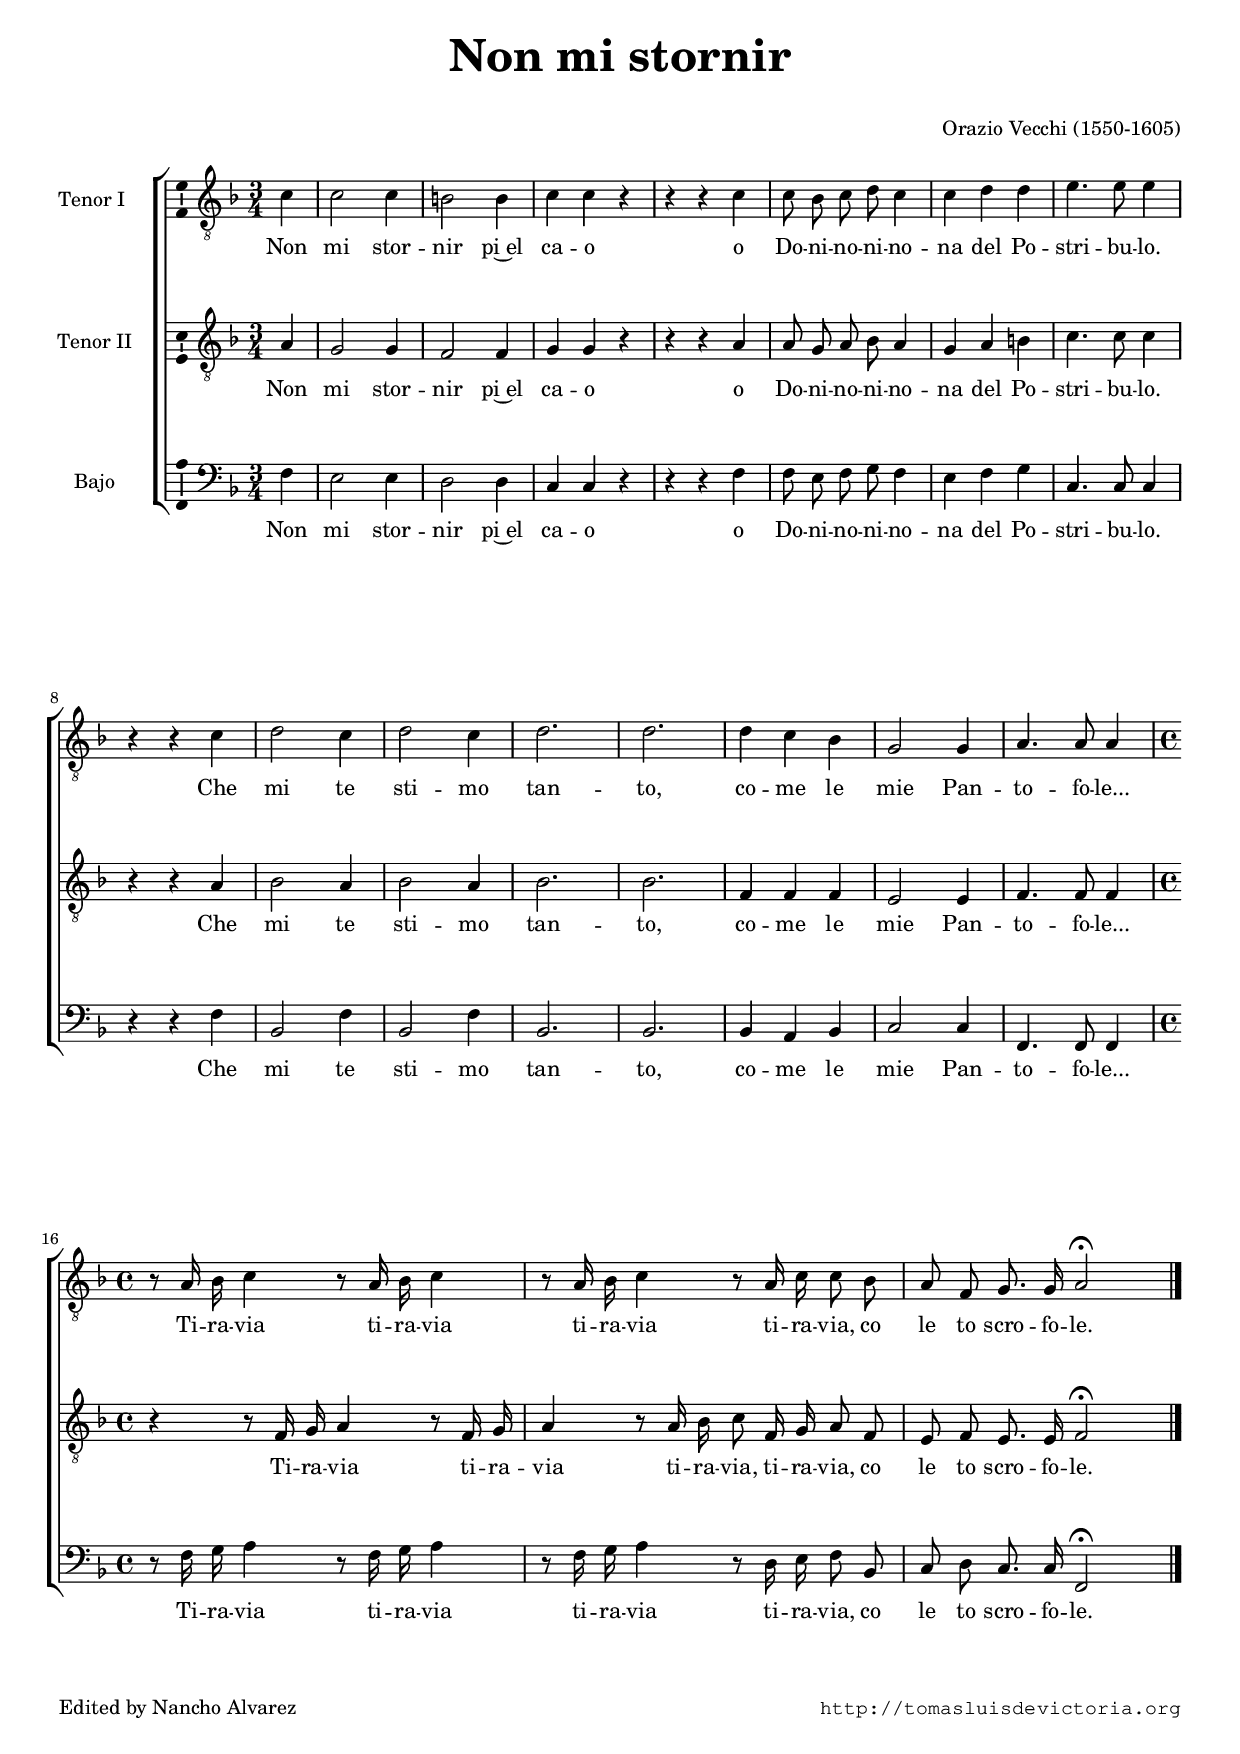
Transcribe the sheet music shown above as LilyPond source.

\version "2.18.0"

#(set-default-paper-size "a4")
#(set-global-staff-size 17.4)
#(ly:set-option 'point-and-click #f)
%mobile -s16.5 -i1.5

italicas=\override LyricText.font-shape = #'italic
rectas=\override LyricText.font-shape = #'upright
ss=\once \set suggestAccidentals = ##t
mtempo={\tempo 4 = 96}
mtempob={\tempo 4 = 48}


htitle="Non mi stornir"
hcomposer="Vecchi"

\header {
	title=\markup{\fontsize #3 "Non mi stornir"} % mir
	subtitle=" "
%	subsubtitle=\markup{\column{" " " "}}
	composer="Orazio Vecchi (1550-1605)"
        pdfauthor=\composer
	%opus="(-)"
	%poet=\markup{}
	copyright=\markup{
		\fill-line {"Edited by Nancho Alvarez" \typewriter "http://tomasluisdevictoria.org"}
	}
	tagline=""
}

global={\key f \major \time 3/4 \partial 4 \skip 4 \skip 1*3/4*15
        \time 4/4 \skip 1* 3 \bar "|."
}

altus=\relative c'{
	c4
        c2 c4
        b2 b4
        c c r
        r r c
        c8 bes c d c4
        c d d
        e4. e8 e4
        r r c
        d2 c4 
        d2 c4
        d2. 
        d
        d4 c bes
        g2 g4
        a4. a8 a4 \break
        r8 a16 bes c4 r8 a16 bes c4
        r8 a16 bes c4 r8 a16 c c8 bes
        a f g8. g16 a2^\fermata
}

tenor=\relative c'{
	a4
        g2 g4
        f2 f4
        g g r
        r r a
        a8 g a bes a4
        g a b
        c4. c8 c4
        r4 r a
        bes2 a4
        bes2 a4
        bes2. bes
        f4 f f 
        e2 e4
        f4. f8 f4
        r4 r8 f16 g a4 r8 f16 g
        a4 r8 a16 bes c8 f,16 g a8 f
        e f e8. e16 f2^\fermata
}

bassus=\relative c{
	f4
        e2 e4
        d2 d4
        c c r
        r r f
        f8 e f g f4
        e f g
        c,4. c8 c4
        r r f
        bes,2 f'4 
        bes,2 f'4
        bes,2.
        bes
        bes4 a bes
        c2 c4
        f,4. f8 f4
        r8 f'16 g a4 r8 f16 g a4
        r8 f16 g a4 r8 d,16 e f8 bes,
        c d c8. c16 f,2^\fermata
}

% no tengo ni idea de lo que significa el texto

textoaltus=\lyricmode{
Non mi stor -- nir pi~el ca -- o
o Do -- ni -- no -- ni -- no -- na
del Po -- stri -- bu -- lo.
Che mi te sti -- mo tan -- to,
co -- me le mie Pan -- to -- fo -- le...
Ti -- ra -- via
ti -- ra -- via
ti -- ra -- via
ti -- ra -- via,
co le to scro -- fo -- le.
}

textotenor=\lyricmode{
Non mi stor -- nir pi~el ca -- o
o Do -- ni -- no -- ni -- no -- na
del Po -- stri -- bu -- lo.
Che mi te sti -- mo tan -- to,
co -- me le mie Pan -- to -- fo -- le...
Ti -- ra -- via
ti -- ra -- via
ti -- ra -- via,
ti -- ra -- via,
co le to scro -- fo -- le.
}

textobassus=\lyricmode{
Non mi stor -- nir pi~el ca -- o
o Do -- ni -- no -- ni -- no -- na
del Po -- stri -- bu -- lo.
Che mi te sti -- mo tan -- to,
co -- me le mie Pan -- to -- fo -- le...
Ti -- ra -- via
ti -- ra -- via
ti -- ra -- via
ti -- ra -- via,
co le to scro -- fo -- le.
}



\score {\transpose c' c'{
\new ChoirStaff<<


	\new Staff <<\global
	\new Voice="v2" {
		\set Staff.instrumentName="Tenor I  "
		\clef "G_8"
		\altus }
	\new Lyrics \lyricsto "v2" {\textoaltus }
	>>
	
	\new Staff <<\global
	\new Voice="v3" {
		\set Staff.instrumentName="Tenor II "
		\clef "G_8"
		\tenor }
	\new Lyrics \lyricsto "v3" {\textotenor }
	>>

	\new Staff <<\global
	\new Voice="v4" {
		\set Staff.instrumentName="Bajo "
		\clef "bass"
		\bassus }
	\new Lyrics \lyricsto "v4" {\textobassus }
	>>
	
>>

	} % transpose

\layout{ 
	\context {\Lyrics 
		\override VerticalAxisGroup.staff-affinity = #UP
		\override VerticalAxisGroup.nonstaff-relatedstaff-spacing =
			#'((basic-distance . 0) (minimum-distance . 0) (padding . 1))
		%\override LyricText.font-size = #1.2
		\override LyricHyphen.minimum-distance = #0.5
	}
	\context {\Score 
		tempoHideNote = ##t
		\override BarNumber.padding = #2 
	}
	\context {\Voice 
		%melismaBusyProperties = #'()
		autoBeaming = ##f
	}
	\context {\Staff 
                %\RemoveEmptyStaves
                %\override VerticalAxisGroup.remove-first = ##t
		\override VerticalAxisGroup.staff-staff-spacing =
			#'((basic-distance . 11) (minimum-distance . 0) (padding . 1))
		\consists Ambitus_engraver 
		\override LigatureBracket.padding = #1
	}
}

%\midi { \mtempo }

}


\paper{
	evenHeaderMarkup=\markup  \fill-line { \fromproperty #'page:page-number-string \htitle \hcomposer }
	oddHeaderMarkup= \markup  \fill-line { \on-the-fly #not-first-page \hcomposer \on-the-fly #not-first-page \htitle \on-the-fly #not-first-page \fromproperty #'page:page-number-string }
	%system-count=20
	%page-count = 8
	ragged-last-bottom = ##f
	indent=1.8\cm
	system-system-spacing =
	#'((basic-distance . 20) (minimum-distance . 0) (padding . 5))
	top-system-spacing = % header
	#'((basic-distance . 8) (minimum-distance . 0) (padding . 0))
	last-bottom-spacing = % footer
	#'((basic-distance . 12) (minimum-distance . 0) (padding . 0))

}
